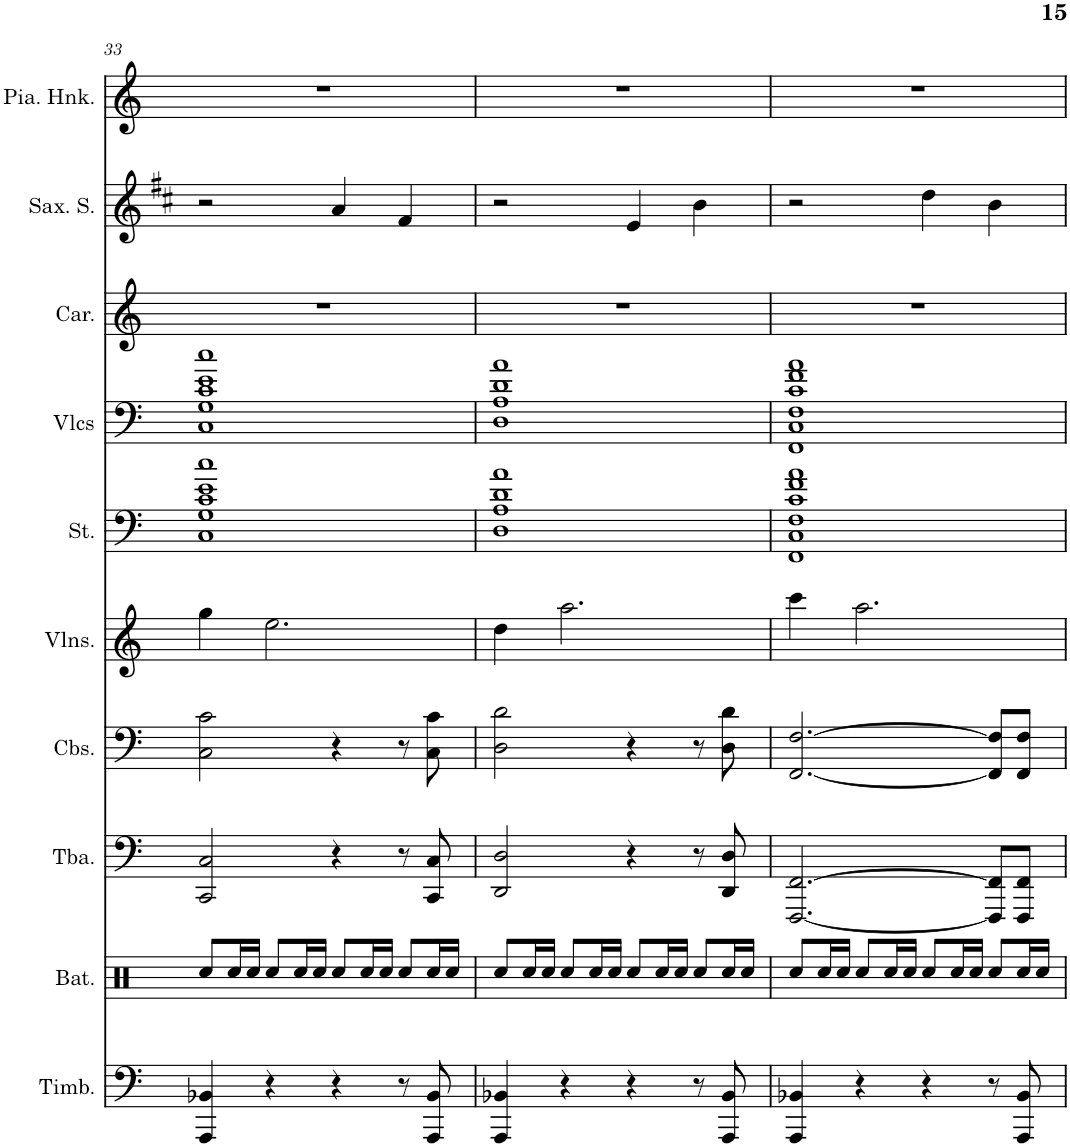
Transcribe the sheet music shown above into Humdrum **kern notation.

**kern	**kern	**kern	**kern	**kern	**kern	**kern	**kern	**kern	**kern
*part10	*part9	*part8	*part7	*part6	*part5	*part4	*part3	*part2	*part1
*staff10	*staff9	*staff8	*staff7	*staff6	*staff5	*staff4	*staff3	*staff2	*staff1
*I"Timbales	*I"Batterie	*I"Tuba	*I"Contrebasses	*I"Violons	*I"Cordes	*I"Violoncelles	*I"Carillon	*I"Saxophone Soprano	*I"Piano Honky Tonk
*I'Timb.	*I'Bat.	*I'Tba.	*I'Cbs.	*I'Vlns.	*	*I'Vlcs	*I'Car.	*I'Sax. S.	*I'Pia. Hnk.
!!LO:PB:g=z
*clefF4	*clefX	*clefF4	*clefF4	*clefG2	*clefF4	*clefF4	*clefG2	*clefG2	*clefF4
*	*	*	*Trd7c12	*	*	*	*	*Trd1c2	*
*k[]	*k[]	*k[]	*k[]	*k[]	*k[]	*k[]	*k[]	*k[f#c#]	*k[]
*M4/4	*M4/4	*M4/4	*M4/4	*M4/4	*M4/4	*M4/4	*M4/4	*M4/4	*M4/4
=33	=33	=33	=33	=33	=33	=33	=33	=33	=33
4AAA/ 4BB-X/	8Rcc/L	2CC/ 2C/	2C\ 2c\	4gg\	1C 1G 1c 1e 1cc	1C 1G 1c 1e 1cc	1r	2r	1r
.	16Rcc/L	.	.	.	.	.	.	.	.
.	16Rcc/JJ	.	.	.	.	.	.	.	.
4r	8Rcc/L	.	.	2.ee\	.	.	.	.	.
.	16Rcc/L	.	.	.	.	.	.	.	.
.	16Rcc/JJ	.	.	.	.	.	.	.	.
4r	8Rcc/L	4r	4r	.	.	.	.	4a/	.
.	16Rcc/L	.	.	.	.	.	.	.	.
.	16Rcc/JJ	.	.	.	.	.	.	.	.
8r	8Rcc/L	8r	8r	.	.	.	.	4f#/	.
8AAA/ 8BB-/	16Rcc/L	8CC/ 8C/	8C\ 8c\	.	.	.	.	.	.
.	16Rcc/JJ	.	.	.	.	.	.	.	.
=34	=34	=34	=34	=34	=34	=34	=34	=34	=34
4AAA/ 4BB-X/	8Rcc/L	2DD/ 2D/	2D\ 2d\	4dd\	1D 1A 1d 1a	1D 1A 1d 1a	1r	2r	1r
.	16Rcc/L	.	.	.	.	.	.	.	.
.	16Rcc/JJ	.	.	.	.	.	.	.	.
4r	8Rcc/L	.	.	2.aa\	.	.	.	.	.
.	16Rcc/L	.	.	.	.	.	.	.	.
.	16Rcc/JJ	.	.	.	.	.	.	.	.
4r	8Rcc/L	4r	4r	.	.	.	.	4e/	.
.	16Rcc/L	.	.	.	.	.	.	.	.
.	16Rcc/JJ	.	.	.	.	.	.	.	.
8r	8Rcc/L	8r	8r	.	.	.	.	4b\	.
8AAA/ 8BB-/	16Rcc/L	8DD/ 8D/	8D\ 8d\	.	.	.	.	.	.
.	16Rcc/JJ	.	.	.	.	.	.	.	.
=35	=35	=35	=35	=35	=35	=35	=35	=35	=35
4AAA/ 4BB-X/	8Rcc/L	[2.FFF/ [2.FF/	[2.FF/ [2.F/	4ccc\	1FF 1C 1F 1c 1f 1a	1FF 1C 1F 1c 1f 1a	1r	2r	1r
.	16Rcc/L	.	.	.	.	.	.	.	.
.	16Rcc/JJ	.	.	.	.	.	.	.	.
4r	8Rcc/L	.	.	2.aa\	.	.	.	.	.
.	16Rcc/L	.	.	.	.	.	.	.	.
.	16Rcc/JJ	.	.	.	.	.	.	.	.
4r	8Rcc/L	.	.	.	.	.	.	4dd\	.
.	16Rcc/L	.	.	.	.	.	.	.	.
.	16Rcc/JJ	.	.	.	.	.	.	.	.
8r	8Rcc/L	8FFF/] 8FF/]L	8FF/] 8F/]L	.	.	.	.	4b\	.
8AAA/ 8BB-/	16Rcc/L	8FFF/ 8FF/J	8FF/ 8F/J	.	.	.	.	.	.
.	16Rcc/JJ	.	.	.	.	.	.	.	.
=	=	=	=	=	=	=	=	=	=
*-	*-	*-	*-	*-	*-	*-	*-	*-	*-
